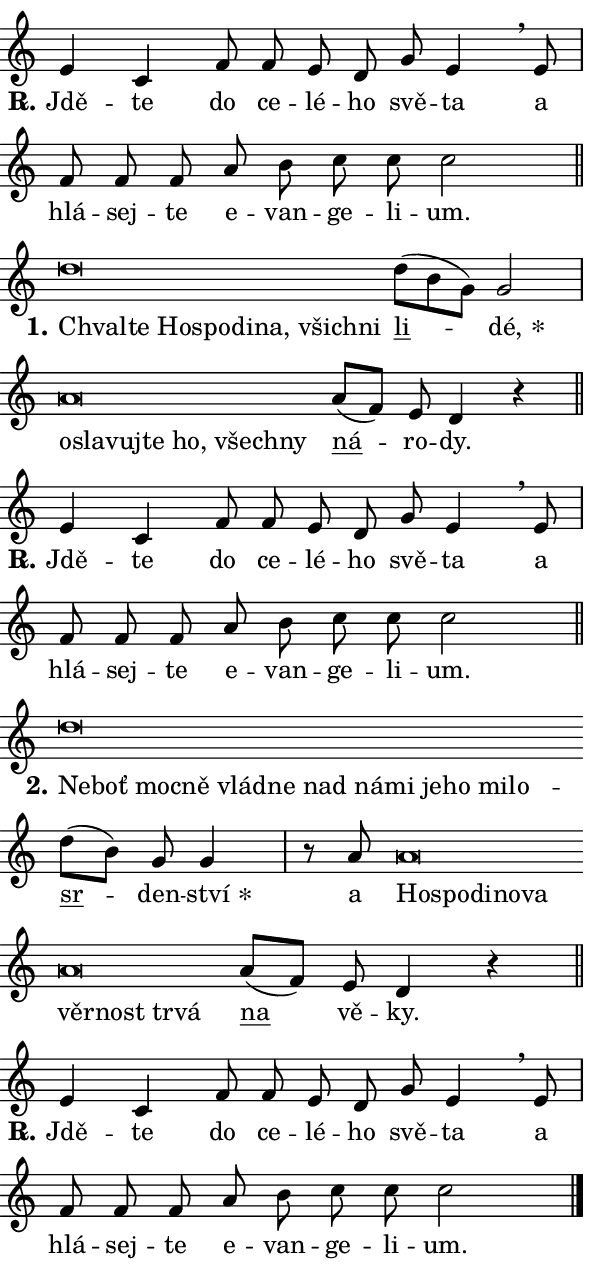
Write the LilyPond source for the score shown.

\version "2.24.0"
\header { tagline = "" }
\paper {
  indent = 0\cm
  top-margin = 0\cm
  right-margin = 0.13\cm % to fit lyric hyphens
  bottom-margin = 0\cm
  left-margin = 0\cm
  paper-width = 10\cm
  page-breaking = #ly:one-page-breaking
  system-system-spacing.basic-distance = #11
  score-system-spacing.basic-distance = #11
  ragged-last = ##f
}


%% Author: Thomas Morley
%% https://lists.gnu.org/archive/html/lilypond-user/2020-05/msg00002.html
#(define (line-position grob)
"Returns position of @var[grob} in current system:
   @code{'start}, if at first time-step
   @code{'end}, if at last time-step
   @code{'middle} otherwise
"
  (let* ((col (ly:item-get-column grob))
         (ln (ly:grob-object col 'left-neighbor))
         (rn (ly:grob-object col 'right-neighbor))
         (col-to-check-left (if (ly:grob? ln) ln col))
         (col-to-check-right (if (ly:grob? rn) rn col))
         (break-dir-left
           (and
             (ly:grob-property col-to-check-left 'non-musical #f)
             (ly:item-break-dir col-to-check-left)))
         (break-dir-right
           (and
             (ly:grob-property col-to-check-right 'non-musical #f)
             (ly:item-break-dir col-to-check-right))))
        (cond ((eqv? 1 break-dir-left) 'start)
              ((eqv? -1 break-dir-right) 'end)
              (else 'middle))))

#(define (tranparent-at-line-position vctor)
  (lambda (grob)
  "Relying on @code{line-position} select the relevant enry from @var{vctor}.
Used to determine transparency,"
    (case (line-position grob)
      ((end) (not (vector-ref vctor 0)))
      ((middle) (not (vector-ref vctor 1)))
      ((start) (not (vector-ref vctor 2))))))

noteHeadBreakVisibility =
#(define-music-function (break-visibility)(vector?)
"Makes @code{NoteHead}s transparent relying on @var{break-visibility}"
#{
  \override NoteHead.transparent =
    #(tranparent-at-line-position break-visibility)
#})

#(define delete-ledgers-for-transparent-note-heads
  (lambda (grob)
    "Reads whether a @code{NoteHead} is transparent.
If so this @code{NoteHead} is removed from @code{'note-heads} from
@var{grob}, which is supposed to be @code{LedgerLineSpanner}.
As a result ledgers are not printed for this @code{NoteHead}"
    (let* ((nhds-array (ly:grob-object grob 'note-heads))
           (nhds-list
             (if (ly:grob-array? nhds-array)
                 (ly:grob-array->list nhds-array)
                 '()))
           ;; Relies on the transparent-property being done before
           ;; Staff.LedgerLineSpanner.after-line-breaking is executed.
           ;; This is fragile ...
           (to-keep
             (remove
               (lambda (nhd)
                 (ly:grob-property nhd 'transparent #f))
               nhds-list)))
      ;; TODO find a better method to iterate over grob-arrays, similiar
      ;; to filter/remove etc for lists
      ;; For now rebuilt from scratch
      (set! (ly:grob-object grob 'note-heads)  '())
      (for-each
        (lambda (nhd)
          (ly:pointer-group-interface::add-grob grob 'note-heads nhd))
        to-keep))))

squashNotes = {
  \override NoteHead.X-extent = #'(-0.2 . 0.2)
  \override NoteHead.Y-extent = #'(-0.75 . 0)
  \override NoteHead.stencil =
    #(lambda (grob)
       (let ((pos (ly:grob-property grob 'staff-position)))
         (begin
           (if (< pos -7) (display "ERROR: Lower brevis then expected\n") (display ""))
           (if (<= pos -6) ly:text-interface::print ly:note-head::print))))
}
unSquashNotes = {
  \revert NoteHead.X-extent
  \revert NoteHead.Y-extent
  \revert NoteHead.stencil
}

hideNotes = \noteHeadBreakVisibility #begin-of-line-visible
unHideNotes = \noteHeadBreakVisibility #all-visible

% work-around for resetting accidentals
% https://lilypond.org/doc/v2.23/Documentation/notation/displaying-rhythms#unmetered-music
cadenzaMeasure = {
  \cadenzaOff
  \partial 1024 s1024
  \cadenzaOn
}

#(define-markup-command (accent layout props text) (markup?)
  "Underline accented syllable"
  (interpret-markup layout props
    #{\markup \override #'(offset . 4.3) \underline { #text }#}))

responsum = \markup \concat {
  "R" \hspace #-1.05 \path #0.1 #'((moveto 0 0.07) (lineto 0.9 0.8)) \hspace #0.05 "."
}

spaceSize = #0.6828661417322834 % exact space size for TeX Gyre Schola

\layout {
  \context {
    \Staff
    \remove "Time_signature_engraver"
    \override LedgerLineSpanner.after-line-breaking = #delete-ledgers-for-transparent-note-heads
  }
  \context {
    \Lyrics {
      \override LyricSpace.minimum-distance = \spaceSize
      \override LyricText.font-name = #"TeX Gyre Schola"
      \override LyricText.font-size = 1
      \override StanzaNumber.font-name = #"TeX Gyre Schola Bold"
      \override StanzaNumber.font-size = 1
    }
  }
  \context {
    \Score 
    \override NoteHead.text =
      #(lambda (grob) 
        (let ((pos (ly:grob-property grob 'staff-position)))
          #{\markup {
            \combine
              \halign #-0.55 \raise #(if (= pos -6) 0 0.5) \override #'(thickness . 2) \draw-line #'(3.2 . 0)
              \musicglyph "noteheads.sM1"
          }#}))
  }
}

% magnetic-lyrics.ily
%
%   written by
%     Jean Abou Samra <jean@abou-samra.fr>
%     Werner Lemberg <wl@gnu.org>
%
%   adapted by
%     Jiri Hon <jiri.hon@gmail.com>
%
% Version 2022-Apr-15

% https://www.mail-archive.com/lilypond-user@gnu.org/msg149350.html

#(define (Left_hyphen_pointer_engraver context)
   "Collect syllable-hyphen-syllable occurrences in lyrics and store
them in properties.  This engraver only looks to the left.  For
example, if the lyrics input is @code{foo -- bar}, it does the
following.

@itemize @bullet
@item
Set the @code{text} property of the @code{LyricHyphen} grob between
@q{foo} and @q{bar} to @code{foo}.

@item
Set the @code{left-hyphen} property of the @code{LyricText} grob with
text @q{foo} to the @code{LyricHyphen} grob between @q{foo} and
@q{bar}.
@end itemize

Use this auxiliary engraver in combination with the
@code{lyric-@/text::@/apply-@/magnetic-@/offset!} hook."
   (let ((hyphen #f)
         (text #f))
     (make-engraver
      (acknowledgers
       ((lyric-syllable-interface engraver grob source-engraver)
        (set! text grob)))
      (end-acknowledgers
       ((lyric-hyphen-interface engraver grob source-engraver)
        ;(when (not (grob::has-interface grob 'lyric-space-interface))
          (set! hyphen grob)));)
      ((stop-translation-timestep engraver)
       (when (and text hyphen)
         (ly:grob-set-object! text 'left-hyphen hyphen))
       (set! text #f)
       (set! hyphen #f)))))

#(define (lyric-text::apply-magnetic-offset! grob)
   "If the space between two syllables is less than the value in
property @code{LyricText@/.details@/.squash-threshold}, move the right
syllable to the left so that it gets concatenated with the left
syllable.

Use this function as a hook for
@code{LyricText@/.after-@/line-@/breaking} if the
@code{Left_@/hyphen_@/pointer_@/engraver} is active."
   (let ((hyphen (ly:grob-object grob 'left-hyphen #f)))
     (when hyphen
       (let ((left-text (ly:spanner-bound hyphen LEFT)))
         (when (grob::has-interface left-text 'lyric-syllable-interface)
           (let* ((common (ly:grob-common-refpoint grob left-text X))
                  (this-x-ext (ly:grob-extent grob common X))
                  (left-x-ext
                   (begin
                     ;; Trigger magnetism for left-text.
                     (ly:grob-property left-text 'after-line-breaking)
                     (ly:grob-extent left-text common X)))
                  ;; `delta` is the gap width between two syllables.
                  (delta (- (interval-start this-x-ext)
                            (interval-end left-x-ext)))
                  (details (ly:grob-property grob 'details))
                  (threshold (assoc-get 'squash-threshold details 0.2)))
             (when (< delta threshold)
               (let* (;; We have to manipulate the input text so that
                      ;; ligatures crossing syllable boundaries are not
                      ;; disabled.  For languages based on the Latin
                      ;; script this is essentially a beautification.
                      ;; However, for non-Western scripts it can be a
                      ;; necessity.
                      (lt (ly:grob-property left-text 'text))
                      (rt (ly:grob-property grob 'text))
                      (is-space (grob::has-interface hyphen 'lyric-space-interface))
                      (space (if is-space " " ""))
                      (extra-delta (if is-space spaceSize 0))
                      ;; Append new syllable.
                      (ltrt-space (if (and (string? lt) (string? rt))
                                (string-append lt space rt)
                                (make-concat-markup (list lt space rt))))
                      ;; Right-align `ltrt` to the right side.
                      (ltrt-space-markup (grob-interpret-markup
                               grob
                               (make-translate-markup
                                (cons (interval-length this-x-ext) 0)
                                (make-right-align-markup ltrt-space)))))
                 (begin
                   ;; Don't print `left-text`.
                   (ly:grob-set-property! left-text 'stencil #f)
                   ;; Set text and stencil (which holds all collected
                   ;; syllables so far) and shift it to the left.
                   (ly:grob-set-property! grob 'text ltrt-space)
                   (ly:grob-set-property! grob 'stencil ltrt-space-markup)
                   (ly:grob-translate-axis! grob (- (- delta extra-delta)) X))))))))))


#(define (lyric-hyphen::displace-bounds-first grob)
   ;; Make very sure this callback isn't triggered too early.
   (let ((left (ly:spanner-bound grob LEFT))
         (right (ly:spanner-bound grob RIGHT)))
     (ly:grob-property left 'after-line-breaking)
     (ly:grob-property right 'after-line-breaking)
     (ly:lyric-hyphen::print grob)))

squashThreshold = #0.4

\layout {
  \context {
    \Lyrics
    \consists #Left_hyphen_pointer_engraver
    \override LyricText.after-line-breaking =
      #lyric-text::apply-magnetic-offset!
    \override LyricHyphen.stencil = #lyric-hyphen::displace-bounds-first
    \override LyricText.details.squash-threshold = \squashThreshold
    \override LyricHyphen.minimum-distance = 0
    \override LyricHyphen.minimum-length = \squashThreshold
  }
}

squashText = \override LyricText.details.squash-threshold = 9999
unSquashText = \override LyricText.details.squash-threshold = \squashThreshold

leftText = \override LyricText.self-alignment-X = #LEFT
unLeftText = \revert LyricText.self-alignment-X

starOffset = #(lambda (grob) 
                (let ((x_offset (ly:self-alignment-interface::aligned-on-x-parent grob)))
                  (if (= x_offset 0) 0 (+ x_offset 1.2))))

star = #(define-music-function (syllable)(string?)
"Append star separator at the end of a syllable"
#{
  \once \override LyricText.X-offset = #starOffset
  \lyricmode { \markup {
    #syllable
    \override #'((font-name . "TeX Gyre Schola Bold")) \hspace #0.2 \lower #0.65 \larger "*"
  } }
#})

starAccent = #(define-music-function (syllable)(string?)
"Append star separator at the end of a syllable and make accent"
#{
  \once \override LyricText.X-offset = #starOffset
  \lyricmode { \markup {
    \accent #syllable
    \override #'((font-name . "TeX Gyre Schola Bold")) \hspace #0.2 \lower #0.65 \larger "*"
  } }
#})

breath = #(define-music-function (syllable)(string?)
"Append breathing indicator at the end of a syllable"
#{
  \lyricmode { \markup { #syllable "+" } }
#})

optionalBreath = #(define-music-function (syllable)(string?)
"Append optional breathing indicator at the end of a syllable"
#{
  \lyricmode { \markup { #syllable "(+)" } }
#})


\score {
    <<
        \new Voice = "melody" { \cadenzaOn \key c \major \relative { e'4 c f8 f e d \bar "" g e4 \breathe e8 \cadenzaMeasure \bar "|" f f f \bar "" a b c c c2 \cadenzaMeasure \bar "||" \break } }
        \new Lyrics \lyricsto "melody" { \lyricmode { \set stanza = \responsum
Jdě -- te do ce -- lé -- ho svě -- ta a hlá -- sej -- te e -- van -- ge -- li -- um. } }
    >>
    \layout {}
}

\score {
    <<
        \new Voice = "melody" { \cadenzaOn \key c \major \relative { \squashNotes d''\breve*1/16 \hideNotes \breve*1/16 \bar "" \breve*1/16 \bar "" \breve*1/16 \bar "" \breve*1/16 \bar "" \breve*1/16 \bar "" \breve*1/16 \breve*1/16 \bar "" \unHideNotes \unSquashNotes \bar "" d8[( b g)] g2 \cadenzaMeasure \bar "|" \squashNotes a\breve*1/16 \hideNotes \breve*1/16 \bar "" \breve*1/16 \bar "" \breve*1/16 \bar "" \breve*1/16 \bar "" \breve*1/16 \breve*1/16 \bar "" \unHideNotes \unSquashNotes \bar "" a8[( f)] e d4 r \cadenzaMeasure \bar "||" \break } }
        \new Lyrics \lyricsto "melody" { \lyricmode { \set stanza = "1."
\leftText Chval -- \squashText te Ho -- spo -- di -- na, všich -- ni \unLeftText \unSquashText \markup \accent li -- \star dé, \leftText o -- \squashText sla -- vuj -- te ho, všech -- ny \unLeftText \unSquashText \markup \accent ná -- ro -- dy. } }
    >>
    \layout {}
}

\score {
    <<
        \new Voice = "melody" { \cadenzaOn \key c \major \relative { e'4 c f8 f e d \bar "" g e4 \breathe e8 \cadenzaMeasure \bar "|" f f f \bar "" a b c c c2 \cadenzaMeasure \bar "||" \break } }
        \new Lyrics \lyricsto "melody" { \lyricmode { \set stanza = \responsum
Jdě -- te do ce -- lé -- ho svě -- ta a hlá -- sej -- te e -- van -- ge -- li -- um. } }
    >>
    \layout {}
}

\score {
    <<
        \new Voice = "melody" { \cadenzaOn \key c \major \relative { \squashNotes d''\breve*1/16 \hideNotes \breve*1/16 \bar "" \breve*1/16 \bar "" \breve*1/16 \bar "" \breve*1/16 \bar "" \breve*1/16 \bar "" \breve*1/16 \bar "" \breve*1/16 \bar "" \breve*1/16 \bar "" \breve*1/16 \bar "" \breve*1/16 \bar "" \breve*1/16 \breve*1/16 \bar "" \unHideNotes \unSquashNotes \bar "" d8[( b)] g g4 \cadenzaMeasure \bar "|" r8 a8 \squashNotes a\breve*1/16 \hideNotes \breve*1/16 \bar "" \breve*1/16 \bar "" \breve*1/16 \bar "" \breve*1/16 \bar "" \breve*1/16 \bar "" \breve*1/16 \bar "" \breve*1/16 \breve*1/16 \bar "" \unHideNotes \unSquashNotes \bar "" a8[( f)] e d4 r \cadenzaMeasure \bar "||" \break } }
        \new Lyrics \lyricsto "melody" { \lyricmode { \set stanza = "2."
\leftText Ne -- \squashText boť moc -- ně vlád -- ne nad ná -- mi je -- ho mi -- lo -- \unLeftText \unSquashText \markup \accent sr -- den -- \star ství a \leftText Ho -- \squashText spo -- di -- no -- va věr -- nost tr -- vá \unLeftText \unSquashText \markup \accent na vě -- ky. } }
    >>
    \layout {}
}

\score {
    <<
        \new Voice = "melody" { \cadenzaOn \key c \major \relative { e'4 c f8 f e d \bar "" g e4 \breathe e8 \cadenzaMeasure \bar "|" f f f \bar "" a b c c c2 \cadenzaMeasure \bar "||" \break } \bar "|." }
        \new Lyrics \lyricsto "melody" { \lyricmode { \set stanza = \responsum
Jdě -- te do ce -- lé -- ho svě -- ta a hlá -- sej -- te e -- van -- ge -- li -- um. } }
    >>
    \layout {}
}
